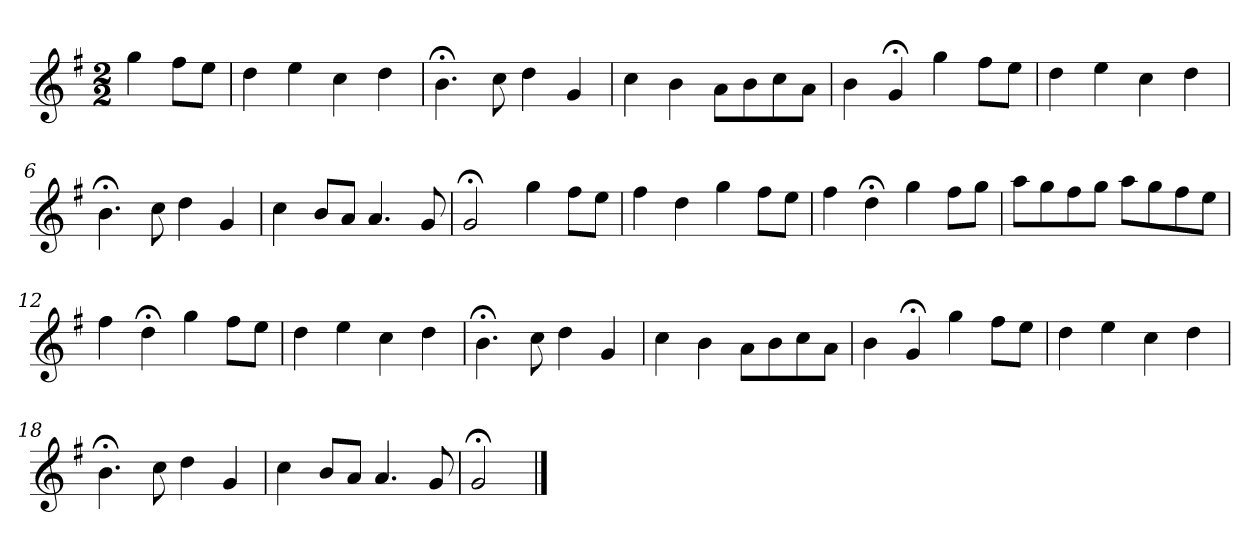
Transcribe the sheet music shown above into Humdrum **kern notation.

**kern
*part1
*staff1
*k[f#]
*G:
*M2/2
*MM120
=
4gg
8ff#L
8eeJ
=1
4dd
4ee
4cc
4dd
=2
4.b;<
8cc
4dd
4g
=3
4cc
4b
8aL
8b
8cc
8aJ
=4
4b
4g;<
4gg
8ff#L
8eeJ
=5
4dd
4ee
4cc
4dd
=6
4.b;<
8cc
4dd
4g
=7
4cc
8bL
8aJ
4.a
8g
=8
2g;<
4gg
8ff#L
8eeJ
=9
4ff#
4dd
4gg
8ff#L
8eeJ
=10
4ff#
4dd;<
4gg
8ff#L
8ggJ
=11
8aaL
8gg
8ff#
8ggJ
8aaL
8gg
8ff#
8eeJ
=12
4ff#
4dd;<
4gg
8ff#L
8eeJ
=13
4dd
4ee
4cc
4dd
=14
4.b;<
8cc
4dd
4g
=15
4cc
4b
8aL
8b
8cc
8aJ
=16
4b
4g;<
4gg
8ff#L
8eeJ
=17
4dd
4ee
4cc
4dd
=18
4.b;<
8cc
4dd
4g
=19
4cc
8bL
8aJ
4.a
8g
=20
2g;<
==
*-
